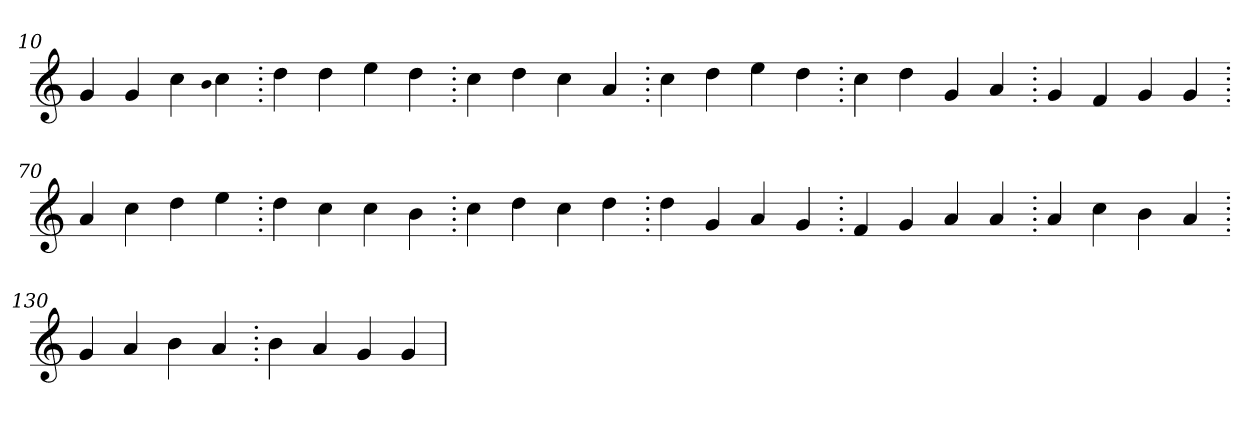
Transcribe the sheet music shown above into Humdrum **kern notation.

**kern
*part1
*staff1
*clefG2
=10.
4g
4g
4cc
qqb
4cc
=20.
4dd
4dd
4ee
4dd
=30.
4cc
4dd
4cc
4a
=40.
4cc
4dd
4ee
4dd
=50.
4cc
4dd
4g
4a
=60.
4g
4f
4g
4g
=70.
4a
4cc
4dd
4ee
=80.
4dd
4cc
4cc
4b
=90.
4cc
4dd
4cc
4dd
=100.
4dd
4g
4a
4g
=110.
4f
4g
4a
4a
=120.
4a
4cc
4b
4a
=130.
4g
4a
4b
4a
=140.
4b
4a
4g
4g
=
*-
